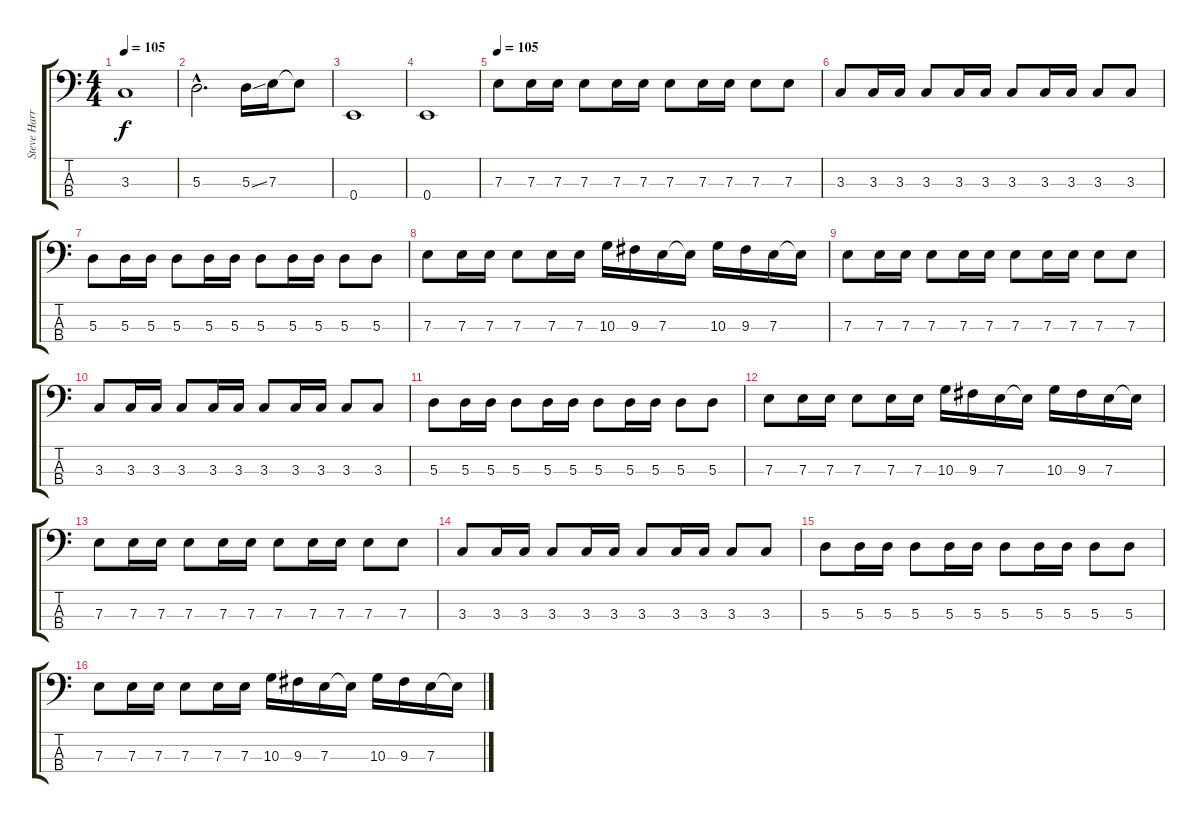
\track ("Steve Harris" "Steve Harr") {instrument electricbassfinger}
\staff {score tabs}
\tuning (G2 D2 A1 E1) {hide}
\ts (4 4)
\tempo 105
\clef f4
\ks c
3.3.1{dy f} |
5.3{hac}.2{d} 5.3{ss}.16 7.3.16 7.3{t}.8 |
0.4.1 |
0.4.1 |
\tempo 105
7.3.8 7.3.16 7.3.16 7.3.8 7.3.16 7.3.16 7.3.8 7.3.16 7.3.16 7.3.8 7.3.8 |
3.3.8 3.3.16 3.3.16 3.3.8 3.3.16 3.3.16 3.3.8 3.3.16 3.3.16 3.3.8 3.3.8 |
5.3.8 5.3.16 5.3.16 5.3.8 5.3.16 5.3.16 5.3.8 5.3.16 5.3.16 5.3.8 5.3.8 |
7.3.8 7.3.16 7.3.16 7.3.8 7.3.16 7.3.16 10.3.16 9.3.16 7.3.16 7.3{t}.16 10.3.16 9.3.16 7.3.16 7.3{t}.16 |
7.3.8 7.3.16 7.3.16 7.3.8 7.3.16 7.3.16 7.3.8 7.3.16 7.3.16 7.3.8 7.3.8 |
3.3.8 3.3.16 3.3.16 3.3.8 3.3.16 3.3.16 3.3.8 3.3.16 3.3.16 3.3.8 3.3.8 |
5.3.8 5.3.16 5.3.16 5.3.8 5.3.16 5.3.16 5.3.8 5.3.16 5.3.16 5.3.8 5.3.8 |
7.3.8 7.3.16 7.3.16 7.3.8 7.3.16 7.3.16 10.3.16 9.3.16 7.3.16 7.3{t}.16 10.3.16 9.3.16 7.3.16 7.3{t}.16 |
7.3.8 7.3.16 7.3.16 7.3.8 7.3.16 7.3.16 7.3.8 7.3.16 7.3.16 7.3.8 7.3.8 |
3.3.8 3.3.16 3.3.16 3.3.8 3.3.16 3.3.16 3.3.8 3.3.16 3.3.16 3.3.8 3.3.8 |
5.3.8 5.3.16 5.3.16 5.3.8 5.3.16 5.3.16 5.3.8 5.3.16 5.3.16 5.3.8 5.3.8 |
7.3.8 7.3.16 7.3.16 7.3.8 7.3.16 7.3.16 10.3.16 9.3.16 7.3.16 7.3{t}.16 10.3.16 9.3.16 7.3.16 7.3{t}.16
